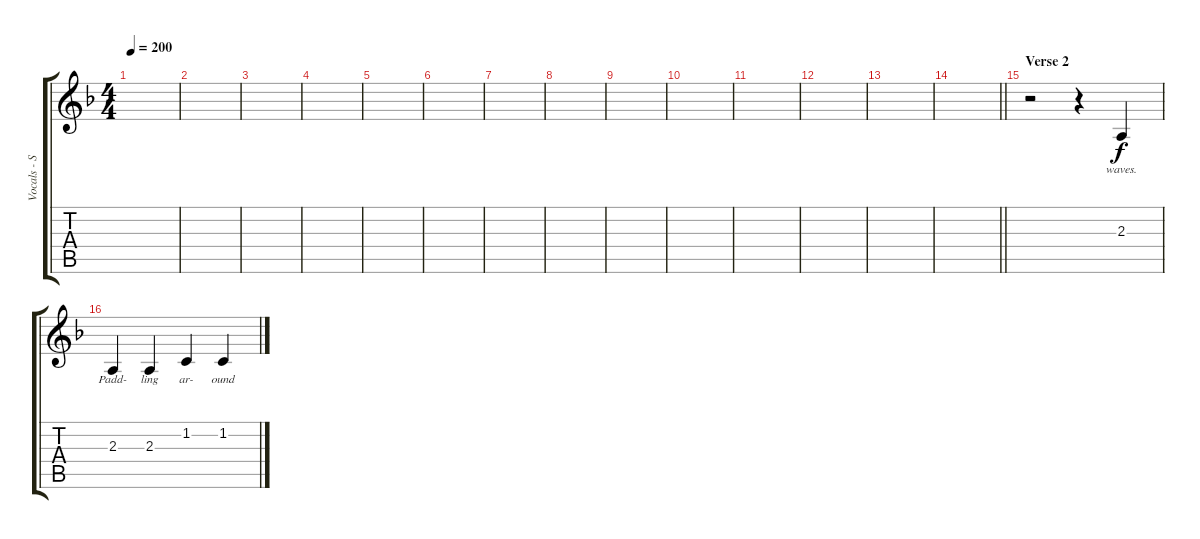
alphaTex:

\track ("Vocals - Simon Neil" "Vocals - S") {instrument altosax}
\staff {score tabs}
\tuning (E4 B3 G3 D3 A2 E2) {hide}
\ts (4 4)
\tempo 200
\clef g2
\ks f
|
|
|
|
|
|
|
|
|
|
|
|
|
\barLineRight lightlight
|
\section ("" "Verse 2")
r.2 r.4 2.3.4{lyrics (0 "waves.") lyrics (1 "") lyrics (2 "") lyrics (3 "") lyrics (4 "")} |
2.3.4{lyrics (0 "Padd-") lyrics (1 "") lyrics (2 "") lyrics (3 "") lyrics (4 "")} 2.3.4{lyrics (0 "ling") lyrics (1 "") lyrics (2 "") lyrics (3 "") lyrics (4 "")} 1.2.4{lyrics (0 "ar-") lyrics (1 "") lyrics (2 "") lyrics (3 "") lyrics (4 "")} 1.2.4{lyrics (0 "ound") lyrics (1 "") lyrics (2 "") lyrics (3 "") lyrics (4 "")}
